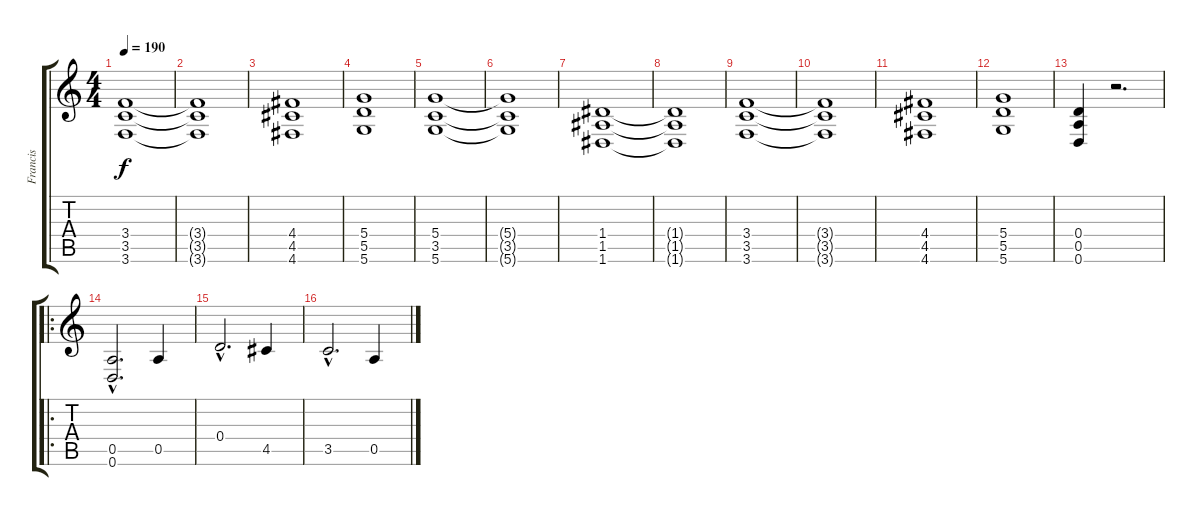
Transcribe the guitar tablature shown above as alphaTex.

\track ("Francis" "Francis") {instrument distortionguitar}
\staff {score tabs}
\tuning (E4 B3 G3 D3 A2 D2) {hide}
\ts (4 4)
\tempo 190
\clef g2
\ks c
(3.4 3.5 3.6).1{dy f} |
(3.4{t} 3.5{t} 3.6{t}).1 |
(4.4 4.5 4.6).1 |
(5.4 5.5 5.6).1 |
(5.4 3.5 5.6).1 |
(5.4{t} 3.5{t} 5.6{t}).1 |
(1.4 1.5 1.6).1 |
(1.4{t} 1.5{t} 1.6{t}).1 |
(3.4 3.5 3.6).1 |
(3.4{t} 3.5{t} 3.6{t}).1 |
(4.4 4.5 4.6).1 |
(5.4 5.5 5.6).1 |
(0.4 0.5 0.6).4 r.2{d} |
\ro
(0.5{hac} 0.6{hac}).2{d} 0.5.4 |
0.4{hac}.2{d} 4.5.4 |
3.5{hac}.2{d} 0.5.4
